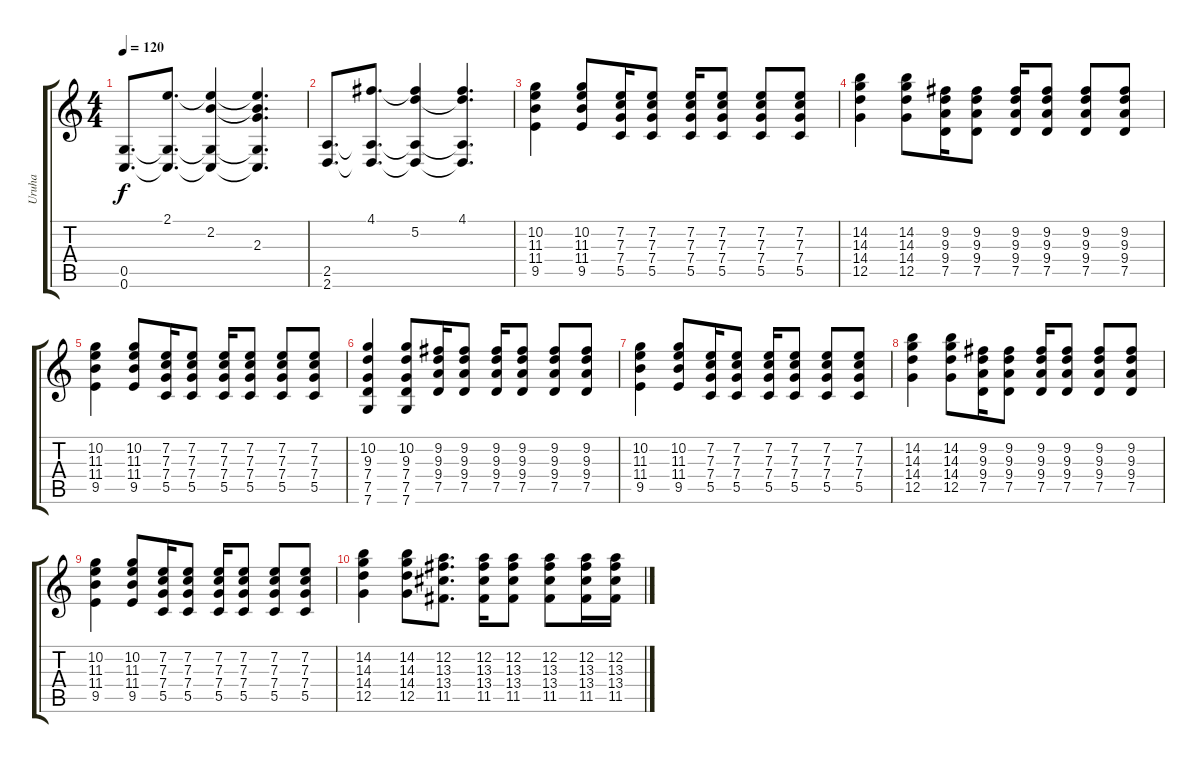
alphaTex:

\track ("Uruha" "Uruha") {instrument overdrivenguitar}
\staff {score tabs}
\tuning (D4 A3 F3 C3 G2 C2) {hide}
\ts (4 4)
\tempo 120
\clef g2
\ks c
(0.5 0.6).8{d dy f} (2.1 0.5{t} 0.6{t}).8{d} (2.1{t} 2.2 0.5{t} 0.6{t}).4 (2.1{t} 2.2{t} 2.3 0.5{t} 0.6{t}).4{d} |
(2.5 2.6).8{d} (4.1 2.5{t} 2.6{t}).8{d} (4.1{t} 5.2 2.5{t} 2.6{t}).4 (4.1 5.2{t} 2.5{t} 2.6{t}).4{d} |
(10.2 11.3 11.4 9.5).4 (10.2 11.3 11.4 9.5).8 (7.2 7.3 7.4 5.5).16 (7.2 7.3 7.4 5.5).8 (7.2 7.3 7.4 5.5).16 (7.2 7.3 7.4 5.5).8 (7.2 7.3 7.4 5.5).8 (7.2 7.3 7.4 5.5).8 |
(14.2 14.3 14.4 12.5).4 (14.2 14.3 14.4 12.5).8 (9.2 9.3 9.4 7.5).16 (9.2 9.3 9.4 7.5).8 (9.2 9.3 9.4 7.5).16 (9.2 9.3 9.4 7.5).8 (9.2 9.3 9.4 7.5).8 (9.2 9.3 9.4 7.5).8 |
(10.2 11.3 11.4 9.5).4 (10.2 11.3 11.4 9.5).8 (7.2 7.3 7.4 5.5).16 (7.2 7.3 7.4 5.5).8 (7.2 7.3 7.4 5.5).16 (7.2 7.3 7.4 5.5).8 (7.2 7.3 7.4 5.5).8 (7.2 7.3 7.4 5.5).8 |
(10.2 9.3 7.4 7.5 7.6).4 (10.2 9.3 7.4 7.5 7.6).8 (9.2 9.3 9.4 7.5).16 (9.2 9.3 9.4 7.5).8 (9.2 9.3 9.4 7.5).16 (9.2 9.3 9.4 7.5).8 (9.2 9.3 9.4 7.5).8 (9.2 9.3 9.4 7.5).8 |
(10.2 11.3 11.4 9.5).4 (10.2 11.3 11.4 9.5).8 (7.2 7.3 7.4 5.5).16 (7.2 7.3 7.4 5.5).8 (7.2 7.3 7.4 5.5).16 (7.2 7.3 7.4 5.5).8 (7.2 7.3 7.4 5.5).8 (7.2 7.3 7.4 5.5).8 |
(14.2 14.3 14.4 12.5).4 (14.2 14.3 14.4 12.5).8 (9.2 9.3 9.4 7.5).16 (9.2 9.3 9.4 7.5).8 (9.2 9.3 9.4 7.5).16 (9.2 9.3 9.4 7.5).8 (9.2 9.3 9.4 7.5).8 (9.2 9.3 9.4 7.5).8 |
(10.2 11.3 11.4 9.5).4 (10.2 11.3 11.4 9.5).8 (7.2 7.3 7.4 5.5).16 (7.2 7.3 7.4 5.5).8 (7.2 7.3 7.4 5.5).16 (7.2 7.3 7.4 5.5).8 (7.2 7.3 7.4 5.5).8 (7.2 7.3 7.4 5.5).8 |
(14.2 14.3 14.4 12.5).4 (14.2 14.3 14.4 12.5).8 (12.2 13.3 13.4 11.5).8{d} (12.2 13.3 13.4 11.5).16 (12.2 13.3 13.4 11.5).8 (12.2 13.3 13.4 11.5).8 (12.2 13.3 13.4 11.5).16 (12.2 13.3 13.4 11.5).16
